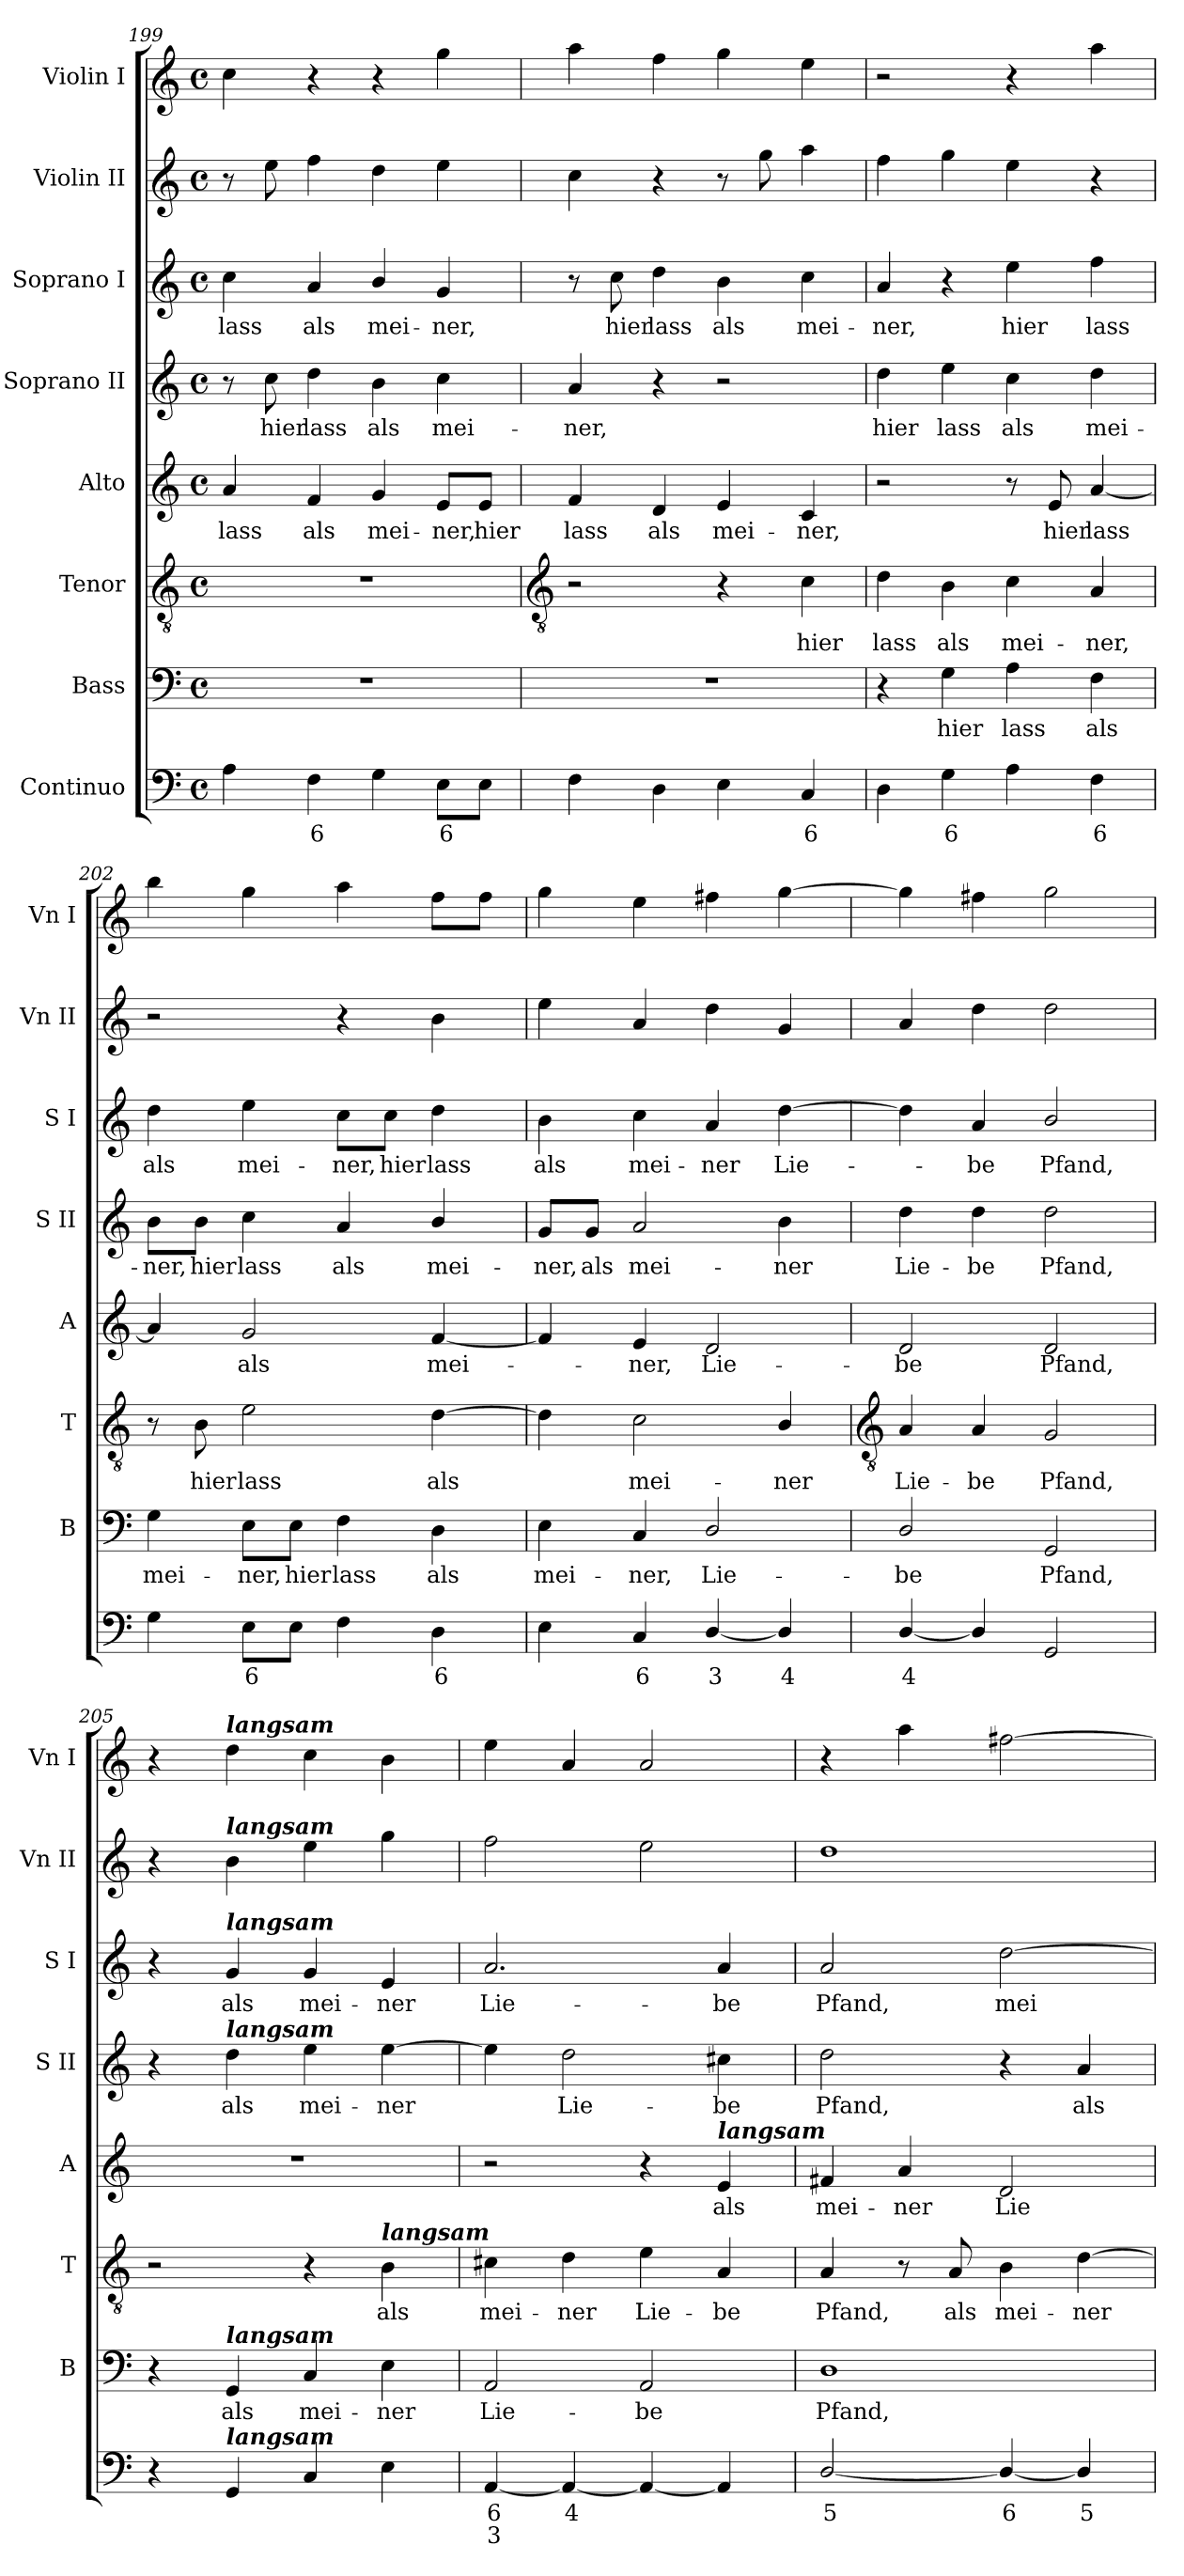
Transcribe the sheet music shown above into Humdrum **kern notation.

**kern	**text	**text	**kern	**text	**kern	**text	**kern	**text	**kern	**text	**kern	**text	**kern	**kern
*part8	*part8	*part8	*part7	*part7	*part6	*part6	*part5	*part5	*part4	*part4	*part3	*part3	*part2	*part1
*staff8	*staff8	*staff8	*staff7	*staff7	*staff6	*staff6	*staff5	*staff5	*staff4	*staff4	*staff3	*staff3	*staff2	*staff1
*I"Continuo	*	*	*I"Bass	*	*I"Tenor	*	*I"Alto	*	*I"Soprano II	*	*I"Soprano I	*	*I"Violin II	*I"Violin I
*	*	*	*I'B	*	*I'T	*	*I'A	*	*I'S II	*	*I'S I	*	*I'Vn II	*I'Vn I
*clefF4	*	*	*clefF4	*	*clefGv2	*	*clefG2	*	*clefG2	*	*clefG2	*	*clefG2	*clefG2
*k[]	*	*	*k[]	*	*k[]	*	*k[]	*	*k[]	*	*k[]	*	*k[]	*k[]
*C:	*	*	*C:	*	*C:	*	*C:	*	*C:	*	*C:	*	*C:	*C:
*M4/4	*	*	*M4/4	*	*M4/4	*	*M4/4	*	*M4/4	*	*M4/4	*	*M4/4	*M4/4
*met(c)	*	*	*met(c)	*	*met(c)	*	*met(c)	*	*met(c)	*	*met(c)	*	*met(c)	*met(c)
=199	=199	=199	=199	=199	=199	=199	=199	=199	=199	=199	=199	=199	=199	=199
!	!	!	!	!	!	!	!	!LO:LY:b	!	!	!	!LO:LY:b	!	!
4A	.	.	1r	.	1r	.	4a	lass	8r	.	4cc	lass	8r	4cc
!	!	!	!	!	!	!	!	!	!	!LO:LY:b	!	!	!	!
.	.	.	.	.	.	.	.	.	8cc	hier	.	.	8ee	.
!	!LO:LY:b	!	!	!	!	!	!	!LO:LY:b	!	!LO:LY:b	!	!LO:LY:b	!	!
4F	6	.	.	.	.	.	4f	als	4dd	lass	4a	als	4ff	4r
!	!	!	!	!	!	!	!	!LO:LY:b	!	!LO:LY:b	!	!LO:LY:b	!	!
4G	.	.	.	.	.	.	4g	mei-	4b	als	4b/	mei-	4dd	4r
!	!LO:LY:b	!	!	!	!	!	!	!LO:LY:b	!	!LO:LY:b	!	!LO:LY:b	!	!
8EL	6	.	.	.	.	.	8e/L	-ner,	4cc	mei-	4g	-ner,	4ee	4gg
!	!	!	!	!	!	!	!	!LO:LY:b	!	!	!	!	!	!
8EJ	.	.	.	.	.	.	8e/J	hier	.	.	.	.	.	.
!!LO:LB:g=z
=200	=200	=200	=200	=200	=200	=200	=200	=200	=200	=200	=200	=200	=200	=200
*	*	*	*	*	*clefGv2	*	*	*	*	*	*	*	*	*
!	!	!	!	!	!	!	!	!LO:LY:b	!	!LO:LY:b	!	!	!	!
4F	.	.	1r	.	2r	.	4f	lass	4a	-ner,	8r	.	4cc	4aa
!	!	!	!	!	!	!	!	!	!	!	!	!LO:LY:b	!	!
.	.	.	.	.	.	.	.	.	.	.	8cc	hier	.	.
!	!	!	!	!	!	!	!	!LO:LY:b	!	!	!	!LO:LY:b	!	!
4D	.	.	.	.	.	.	4d	als	4r	.	4dd	lass	4r	4ff
!	!	!	!	!	!	!	!	!LO:LY:b	!	!	!	!LO:LY:b	!	!
4E	.	.	.	.	4r	.	4e	mei-	2r	.	4b	als	8r	4gg
.	.	.	.	.	.	.	.	.	.	.	.	.	8gg	.
!	!LO:LY:b	!	!	!	!	!LO:LY:b	!	!LO:LY:b	!	!	!	!LO:LY:b	!	!
4C	6	.	.	.	4c	hier	4c	-ner,	.	.	4cc	mei-	4aa	4ee
=201	=201	=201	=201	=201	=201	=201	=201	=201	=201	=201	=201	=201	=201	=201
!	!	!	!	!	!	!LO:LY:b	!	!	!	!LO:LY:b	!	!LO:LY:b	!	!
4D	.	.	4r	.	4d	lass	2r	.	4dd	hier	4a	-ner,	4ff	2r
!	!LO:LY:b	!	!	!LO:LY:b	!	!LO:LY:b	!	!	!	!LO:LY:b	!	!	!	!
4G	6	.	4G	hier	4B	als	.	.	4ee	lass	4r	.	4gg	.
!	!	!	!	!LO:LY:b	!	!LO:LY:b	!	!	!	!LO:LY:b	!	!LO:LY:b	!	!
4A	.	.	4A	lass	4c	mei-	8r	.	4cc	als	4ee	hier	4ee	4r
!	!	!	!	!	!	!	!	!LO:LY:b	!	!	!	!	!	!
.	.	.	.	.	.	.	8e	hier	.	.	.	.	.	.
!	!LO:LY:b	!	!	!LO:LY:b	!	!LO:LY:b	!	!LO:LY:b	!	!LO:LY:b	!	!LO:LY:b	!	!
4F	6	.	4F	als	4A	-ner,	[4a	lass	4dd	mei-	4ff	lass	4r	4aa
=202	=202	=202	=202	=202	=202	=202	=202	=202	=202	=202	=202	=202	=202	=202
!	!	!	!	!LO:LY:b	!	!	!	!	!	!LO:LY:b	!	!LO:LY:b	!	!
4G	.	.	4G	mei-	8r	.	4a]	.	8b\L	-ner,	4dd	als	2r	4bb
!	!	!	!	!	!	!LO:LY:b	!	!	!	!LO:LY:b	!	!	!	!
.	.	.	.	.	8B	hier	.	.	8b\J	hier	.	.	.	.
!	!LO:LY:b	!	!	!LO:LY:b	!	!LO:LY:b	!	!LO:LY:b	!	!LO:LY:b	!	!LO:LY:b	!	!
8EL	6	.	8E\L	-ner,	2e	lass	2g	als	4cc	lass	4ee	mei-	.	4gg
!	!	!	!	!LO:LY:b	!	!	!	!	!	!	!	!	!	!
8EJ	.	.	8E\J	hier	.	.	.	.	.	.	.	.	.	.
!	!	!	!	!LO:LY:b	!	!	!	!	!	!LO:LY:b	!	!LO:LY:b	!	!
4F	.	.	4F	lass	.	.	.	.	4a	als	8cc\L	-ner,	4r	4aa
!	!	!	!	!	!	!	!	!	!	!	!	!LO:LY:b	!	!
.	.	.	.	.	.	.	.	.	.	.	8cc\J	hier	.	.
!	!LO:LY:b	!	!	!LO:LY:b	!	!LO:LY:b	!	!LO:LY:b	!	!LO:LY:b	!	!LO:LY:b	!	!
4D	6	.	4D	als	[4d	als	[4f	mei-	4b/	mei-	4dd	lass	4b	8ffL
.	.	.	.	.	.	.	.	.	.	.	.	.	.	8ffJ
=203	=203	=203	=203	=203	=203	=203	=203	=203	=203	=203	=203	=203	=203	=203
!	!	!	!	!LO:LY:b	!	!	!	!	!	!LO:LY:b	!	!LO:LY:b	!	!
4E	.	.	4E	mei-	4d]	.	4f]	.	8g/L	-ner,	4b	als	4ee	4gg
!	!	!	!	!	!	!	!	!	!	!LO:LY:b	!	!	!	!
.	.	.	.	.	.	.	.	.	8g/J	als	.	.	.	.
!	!LO:LY:b	!	!	!LO:LY:b	!	!LO:LY:b	!	!LO:LY:b	!	!LO:LY:b	!	!LO:LY:b	!	!
4C	6	.	4C	-ner,	2c	mei-	4e	ner,	2a	mei-	4cc	mei-	4a	4ee
!	!LO:LY:b	!	!	!LO:LY:b	!	!	!	!LO:LY:b	!	!	!	!LO:LY:b	!	!
[4D/	3	.	2D/	Lie-	.	.	2d	Lie-	.	.	4a	-ner	4dd	4ff#X
!	!LO:LY:b	!	!	!	!	!LO:LY:b	!	!	!	!LO:LY:b	!	!LO:LY:b	!	!
4D/]	4	.	.	.	4B/	-ner	.	.	4b	-ner	[4dd	Lie-	4g	[4gg
!!LO:LB:g=z
=204	=204	=204	=204	=204	=204	=204	=204	=204	=204	=204	=204	=204	=204	=204
*	*	*	*	*	*clefGv2	*	*	*	*	*	*	*	*	*
!	!LO:LY:b	!	!	!LO:LY:b	!	!LO:LY:b	!	!LO:LY:b	!	!LO:LY:b	!	!	!	!
[4D/	4	.	2D/	-be	4A	Lie-	2d	-be	4dd	Lie-	4dd]	.	4a	4gg]
!	!	!	!	!	!	!LO:LY:b	!	!	!	!LO:LY:b	!	!LO:LY:b	!	!
4D/]	.	.	.	.	4A	-be	.	.	4dd	-be	4a	be	4dd	4ff#X
!	!	!	!	!LO:LY:b	!	!LO:LY:b	!	!LO:LY:b	!	!LO:LY:b	!	!LO:LY:b	!	!
2GG	.	.	2GG	Pfand,	2G	Pfand,	2d	Pfand,	2dd	Pfand,	2b/	Pfand,	2dd	2gg
=205	=205	=205	=205	=205	=205	=205	=205	=205	=205	=205	=205	=205	=205	=205
4r	.	.	4r	.	2r	.	1r	.	4r	.	4r	.	4r	4r
!	!	!	!	!	!	!	!	!	!	!	!	!	!	!LO:TX:a:Bi:t=langsam
!	!	!	!	!	!	!	!	!	!	!	!	!	!LO:TX:a:Bi:t=langsam	!
!	!	!	!	!	!	!	!	!	!	!	!LO:TX:a:Bi:t=langsam	!	!	!
!	!	!	!	!	!	!	!	!	!LO:TX:a:Bi:t=langsam	!	!	!	!	!
!	!	!	!LO:TX:a:Bi:t=langsam	!	!	!	!	!	!	!	!	!	!	!
!LO:TX:a:Bi:t=langsam	!	!	!	!	!	!	!	!	!	!	!	!	!	!
!	!	!	!	!LO:LY:b	!	!	!	!	!	!LO:LY:b	!	!LO:LY:b	!	!
4GG	.	.	4GG	als	.	.	.	.	4dd	als	4g	als	4b	4dd
!	!	!	!	!LO:LY:b	!	!	!	!	!	!LO:LY:b	!	!LO:LY:b	!	!
4C	.	.	4C	mei-	4r	.	.	.	4ee	mei-	4g	mei-	4ee	4cc
!	!	!	!	!	!LO:TX:a:Bi:t=langsam	!	!	!	!	!	!	!	!	!
!	!	!	!	!LO:LY:b	!	!LO:LY:b	!	!	!	!LO:LY:b	!	!LO:LY:b	!	!
4E	.	.	4E	-ner	4B	als	.	.	[4ee	-ner	4e	-ner	4gg	4b
=206	=206	=206	=206	=206	=206	=206	=206	=206	=206	=206	=206	=206	=206	=206
!	!LO:LY:b	!LO:LY:b	!	!LO:LY:b	!	!LO:LY:b	!	!	!	!	!	!LO:LY:b	!	!
[4AA	6	3	2AA	Lie-	4c#X	mei-	2r	.	4ee]	.	2.a	Lie-	2ff	4ee
!	!LO:LY:b	!	!	!	!	!LO:LY:b	!	!	!	!LO:LY:b	!	!	!	!
4AA_	4	.	.	.	4d	-ner	.	.	2dd	Lie-	.	.	.	4a
!	!	!	!	!LO:LY:b	!	!LO:LY:b	!	!	!	!	!	!	!	!
4AA_	.	.	2AA	-be	4e	Lie-	4r	.	.	.	.	.	2ee	2a
!	!	!	!	!	!	!	!LO:TX:a:Bi:t=langsam	!	!	!	!	!	!	!
!	!	!	!	!	!	!LO:LY:b	!	!LO:LY:b	!	!LO:LY:b	!	!LO:LY:b	!	!
4AA]	.	.	.	.	4A	-be	4e	als	4cc#X	-be	4a	-be	.	.
=207	=207	=207	=207	=207	=207	=207	=207	=207	=207	=207	=207	=207	=207	=207
!	!LO:LY:b	!	!	!LO:LY:b	!	!LO:LY:b	!	!LO:LY:b	!	!LO:LY:b	!	!LO:LY:b	!	!
[2D/	5	.	1D	Pfand,	4A	Pfand,	4f#X	mei-	2dd	Pfand,	2a	Pfand,	1dd	4r
!	!	!	!	!	!	!	!	!LO:LY:b	!	!	!	!	!	!
.	.	.	.	.	8r	.	4a	-ner	.	.	.	.	.	4aa
!	!	!	!	!	!	!LO:LY:b	!	!	!	!	!	!	!	!
.	.	.	.	.	8A	als	.	.	.	.	.	.	.	.
!	!LO:LY:b	!	!	!	!	!LO:LY:b	!	!LO:LY:b	!	!	!	!LO:LY:b	!	!
4D/_	6	.	.	.	4B	mei-	2d	Lie-	4r	.	[2dd	mei-	.	[2ff#X
!	!LO:LY:b	!	!	!	!	!LO:LY:b	!	!	!	!LO:LY:b	!	!	!	!
4D/]	5	.	.	.	[4d	-ner	.	.	4a	als	.	.	.	.
=	=	=	=	=	=	=	=	=	=	=	=	=	=	=
*-	*-	*-	*-	*-	*-	*-	*-	*-	*-	*-	*-	*-	*-	*-
